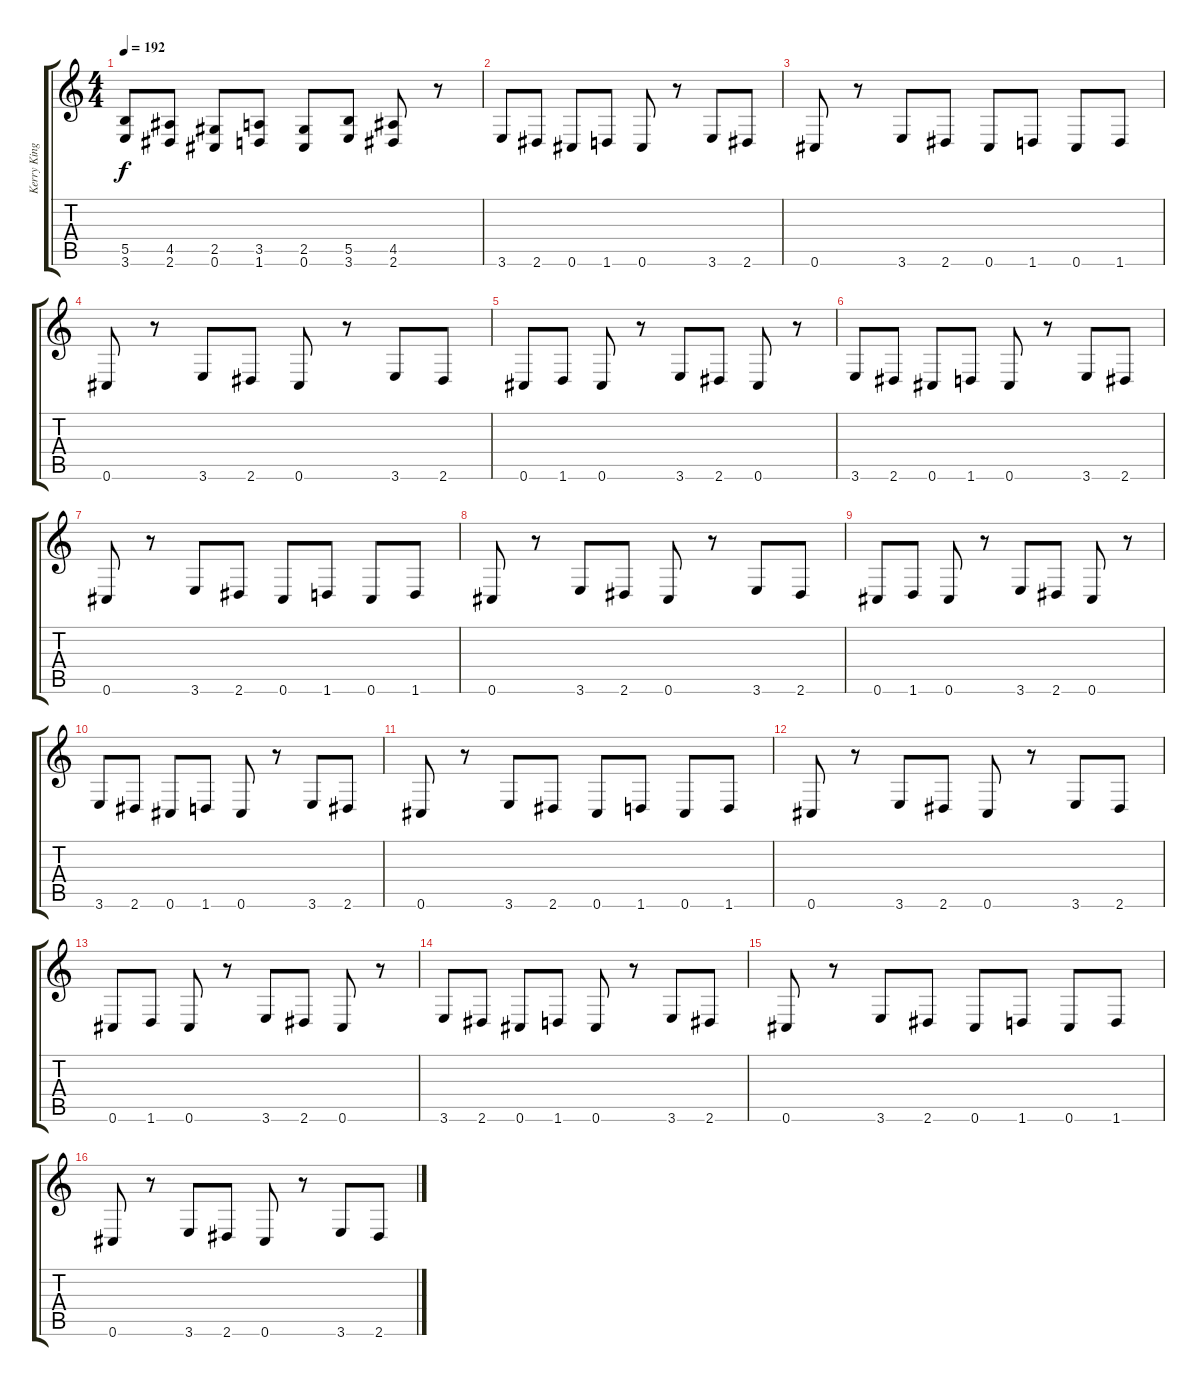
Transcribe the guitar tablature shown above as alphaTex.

\track ("Kerry King" "Kerry King") {instrument distortionguitar}
\staff {score tabs}
\tuning (Db4 Ab3 E3 B2 Gb2 Db2) {hide}
\ts (4 4)
\tempo 192
\clef g2
\ks c
(5.5 3.6).8{dy f} (4.5 2.6).8 (2.5 0.6).8 (3.5 1.6).8 (2.5 0.6).8 (5.5 3.6).8 (4.5 2.6).8 r.8 |
3.6.8 2.6.8 0.6.8 1.6.8 0.6.8 r.8 3.6.8 2.6.8 |
0.6.8 r.8 3.6.8 2.6.8 0.6.8 1.6.8 0.6.8 1.6.8 |
0.6.8 r.8 3.6.8 2.6.8 0.6.8 r.8 3.6.8 2.6.8 |
0.6.8 1.6.8 0.6.8 r.8 3.6.8 2.6.8 0.6.8 r.8 |
3.6.8 2.6.8 0.6.8 1.6.8 0.6.8 r.8 3.6.8 2.6.8 |
0.6.8 r.8 3.6.8 2.6.8 0.6.8 1.6.8 0.6.8 1.6.8 |
0.6.8 r.8 3.6.8 2.6.8 0.6.8 r.8 3.6.8 2.6.8 |
0.6.8 1.6.8 0.6.8 r.8 3.6.8 2.6.8 0.6.8 r.8 |
3.6.8 2.6.8 0.6.8 1.6.8 0.6.8 r.8 3.6.8 2.6.8 |
0.6.8 r.8 3.6.8 2.6.8 0.6.8 1.6.8 0.6.8 1.6.8 |
0.6.8 r.8 3.6.8 2.6.8 0.6.8 r.8 3.6.8 2.6.8 |
0.6.8 1.6.8 0.6.8 r.8 3.6.8 2.6.8 0.6.8 r.8 |
3.6.8 2.6.8 0.6.8 1.6.8 0.6.8 r.8 3.6.8 2.6.8 |
0.6.8 r.8 3.6.8 2.6.8 0.6.8 1.6.8 0.6.8 1.6.8 |
0.6.8 r.8 3.6.8 2.6.8 0.6.8 r.8 3.6.8 2.6.8
